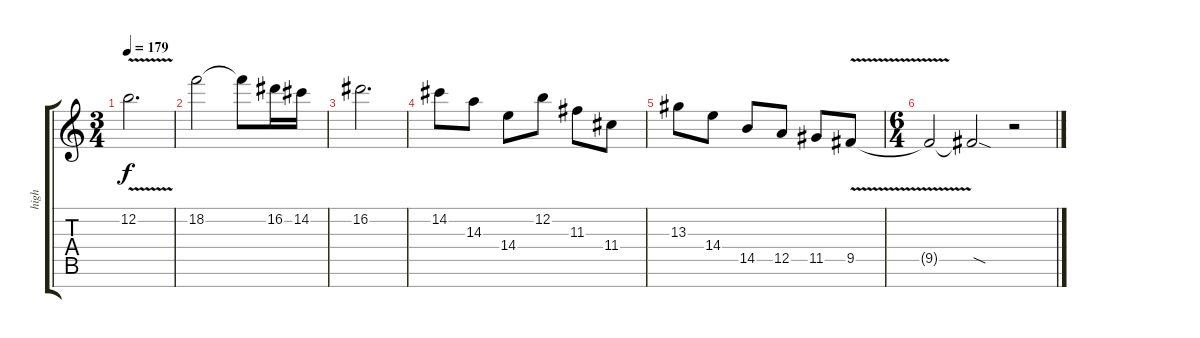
\track ("high" "high") {instrument acousticguitarnylon}
\staff {score tabs}
\tuning (E4 B3 G3 D3 A2 E2 B1) {hide}
\ts (3 4)
\tempo 179
\clef g2
\ks c
12.2{v}.2{d dy f} |
18.2.2 18.2{t}.8 16.2.16 14.2.16 |
16.2.2{d} |
14.2.8 14.3.8 14.4.8 12.2.8 11.3.8 11.4.8 |
13.3.8 14.4.8 14.5.8 12.5.8 11.5.8 9.5{v}.8 |
\ts (6 4)
9.5{t}.2 9.5{sod t}.2 r.2
